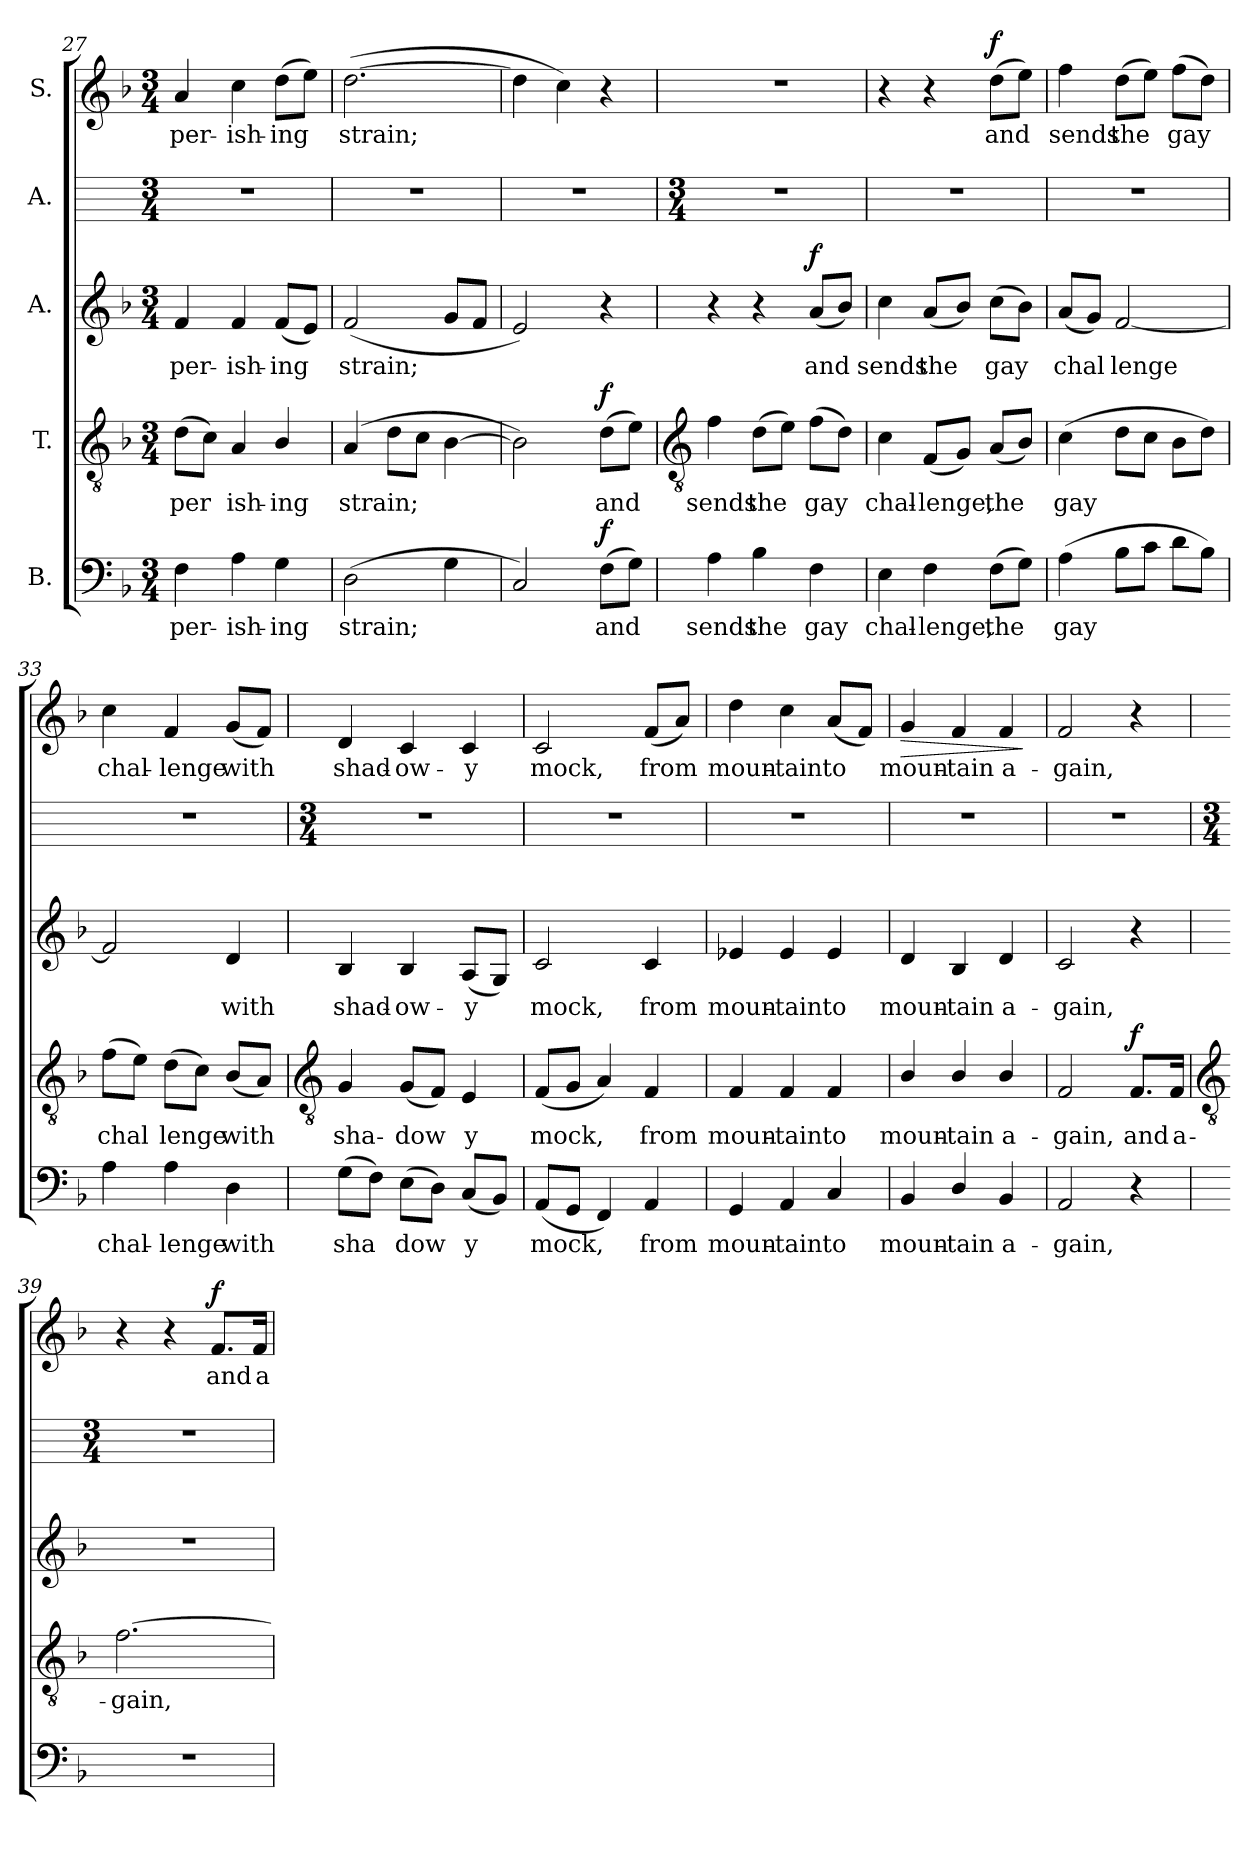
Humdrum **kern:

**kern	**text	**dynam	**kern	**text	**dynam	**kern	**text	**dynam	**kern	**kern	**text	**dynam
*part5	*part5	*part5	*part4	*part4	*part4	*part3	*part3	*part3	*part2	*part1	*part1	*part1
*staff5	*staff5	*staff5	*staff4	*staff4	*staff4	*staff3	*staff3	*staff3	*staff2	*staff1	*staff1	*staff1
*I"B.	*	*	*I"T.	*	*	*I"A.	*	*	*I"A.	*I"S.	*	*
*clefF4	*	*	*clefGv2	*	*	*clefG2	*	*	*	*clefG2	*	*
*k[b-]	*	*	*k[b-]	*	*	*k[b-]	*	*	*	*k[b-]	*	*
*F:	*	*	*F:	*	*	*F:	*	*	*	*F:	*	*
*M3/4	*	*	*M3/4	*	*	*M3/4	*	*	*M3/4	*M3/4	*	*
=27	=27	=27	=27	=27	=27	=27	=27	=27	=27	=27	=27	=27
!	!LO:LY:b	!	!	!LO:LY:b	!	!	!LO:LY:b	!	!	!	!LO:LY:b	!
4F	per-	.	(>8dL	per	.	4f	per-	.	2.r	4a	per-	.
.	.	.	8cJ)	.	.	.	.	.	.	.	.	.
!	!LO:LY:b	!	!	!LO:LY:b	!	!	!LO:LY:b	!	!	!	!LO:LY:b	!
4A	-ish-	.	4A	ish-	.	4f	-ish-	.	.	4cc	-ish-	.
!	!LO:LY:b	!	!	!LO:LY:b	!	!	!LO:LY:b	!	!	!	!LO:LY:b	!
4G	-ing	.	4B-/	-ing	.	(<8fL	-ing	.	.	(>8ddL	-ing	.
.	.	.	.	.	.	8eJ)	.	.	.	8eeJ)	.	.
=28	=28	=28	=28	=28	=28	=28	=28	=28	=28	=28	=28	=28
!	!LO:LY:b	!	!	!LO:LY:b	!	!	!LO:LY:b	!	!	!	!LO:LY:b	!
(<2D	strain;	.	(>4A	strain;	.	(<2f	strain;	.	2.r	(>[2.dd	strain;	.
.	.	.	8dL	.	.	.	.	.	.	.	.	.
.	.	.	8cJ	.	.	.	.	.	.	.	.	.
4G	.	.	[4B-	.	.	8gL	.	.	.	.	.	.
.	.	.	.	.	.	8fJ	.	.	.	.	.	.
=29	=29	=29	=29	=29	=29	=29	=29	=29	=29	=29	=29	=29
2C)	.	.	2B-])	.	.	2e)	.	.	2.r	4dd]	.	.
.	.	.	.	.	.	.	.	.	.	4cc)	.	.
!	!LO:LY:b	!LO:DY:a	!	!LO:LY:b	!LO:DY:a	!	!	!	!	!	!	!
(>8FL	and	f	(>8dL	and	f	4r	.	.	.	4r	.	.
8GJ)	.	.	8eJ)	.	.	.	.	.	.	.	.	.
!!LO:LB:g=z
=30	=30	=30	=30	=30	=30	=30	=30	=30	=30	=30	=30	=30
*	*	*	*clefGv2	*	*	*	*	*	*	*	*	*
*	*	*	*	*	*	*	*	*	*M3/4	*	*	*
!	!LO:LY:b	!	!	!LO:LY:b	!	!	!	!	!	!LO:N:vis=1	!	!
4A	sends	.	4f	sends	.	4r	.	.	2.r	2.r	.	.
!	!LO:LY:b	!	!	!LO:LY:b	!	!	!	!	!	!	!	!
4B-	the	.	(>8dL	the	.	4r	.	.	.	.	.	.
.	.	.	8eJ)	.	.	.	.	.	.	.	.	.
!	!LO:LY:b	!	!	!LO:LY:b	!	!	!LO:LY:b	!LO:DY:a	!	!	!	!
4F	gay	.	(>8fL	gay	.	(<8aL	and	f	.	.	.	.
.	.	.	8dJ)	.	.	8b-J)	.	.	.	.	.	.
=31	=31	=31	=31	=31	=31	=31	=31	=31	=31	=31	=31	=31
!	!LO:LY:b	!	!	!LO:LY:b	!	!	!LO:LY:b	!	!	!	!	!
4E	chal-	.	4c	chal-	.	4cc	sends	.	2.r	4r	.	.
!	!LO:LY:b	!	!	!LO:LY:b	!	!	!LO:LY:b	!	!	!	!	!
4F	-lenge,	.	(<8FL	-lenge,	.	(<8aL	the	.	.	4r	.	.
.	.	.	8GJ)	.	.	8b-J)	.	.	.	.	.	.
!	!LO:LY:b	!	!	!LO:LY:b	!	!	!LO:LY:b	!	!	!	!LO:LY:b	!LO:DY:a
(>8FL	the	.	(<8AL	the	.	(>8ccL	gay	.	.	(>8ddL	and	f
8GJ)	.	.	8B-J)	.	.	8b-J)	.	.	.	8eeJ)	.	.
=32	=32	=32	=32	=32	=32	=32	=32	=32	=32	=32	=32	=32
!	!LO:LY:b	!	!	!LO:LY:b	!	!	!LO:LY:b	!	!	!	!LO:LY:b	!
(>4A	gay	.	(>4c	gay	.	(<8aL	chal	.	2.r	4ff	sends	.
.	.	.	.	.	.	8gJ)	.	.	.	.	.	.
!	!	!	!	!	!	!	!LO:LY:b	!	!	!	!LO:LY:b	!
8B-L	.	.	8dL	.	.	[2f	lenge	.	.	(>8ddL	the	.
8cJ	.	.	8cJ	.	.	.	.	.	.	8eeJ)	.	.
!	!	!	!	!	!	!	!	!	!	!	!LO:LY:b	!
8dL	.	.	8B-L	.	.	.	.	.	.	(>8ffL	gay	.
8B-J)	.	.	8dJ)	.	.	.	.	.	.	8ddJ)	.	.
=33	=33	=33	=33	=33	=33	=33	=33	=33	=33	=33	=33	=33
!	!LO:LY:b	!	!	!LO:LY:b	!	!	!	!	!	!	!LO:LY:b	!
4A	chal-	.	(>8fL	chal	.	2f]	.	.	2.r	4cc	chal-	.
.	.	.	8eJ)	.	.	.	.	.	.	.	.	.
!	!LO:LY:b	!	!	!LO:LY:b	!	!	!	!	!	!	!LO:LY:b	!
4A	-lenge	.	(>8dL	lenge	.	.	.	.	.	4f	-lenge	.
.	.	.	8cJ)	.	.	.	.	.	.	.	.	.
!	!LO:LY:b	!	!	!LO:LY:b	!	!	!LO:LY:b	!	!	!	!LO:LY:b	!
4D	with	.	(<8B-L	with	.	4d	with	.	.	(<8gL	with	.
.	.	.	8AJ)	.	.	.	.	.	.	8fJ)	.	.
!!LO:LB:g=z
=34	=34	=34	=34	=34	=34	=34	=34	=34	=34	=34	=34	=34
*	*	*	*clefGv2	*	*	*	*	*	*	*	*	*
*	*	*	*	*	*	*	*	*	*M3/4	*	*	*
!	!LO:LY:b	!	!	!LO:LY:b	!	!	!LO:LY:b	!	!	!	!LO:LY:b	!
(>8GL	sha	.	4G	sha-	.	4B-	shad-	.	2.r	4d	shad-	.
8FJ)	.	.	.	.	.	.	.	.	.	.	.	.
!	!LO:LY:b	!	!	!LO:LY:b	!	!	!LO:LY:b	!	!	!	!LO:LY:b	!
(>8EL	dow	.	(<8GL	-dow	.	4B-	-ow-	.	.	4c	-ow-	.
8DJ)	.	.	8FJ)	.	.	.	.	.	.	.	.	.
!	!LO:LY:b	!	!	!LO:LY:b	!	!	!LO:LY:b	!	!	!	!LO:LY:b	!
(<8CL	y	.	4E	y	.	(<8AL	-y	.	.	4c	-y	.
8BB-J)	.	.	.	.	.	8GJ)	.	.	.	.	.	.
=35	=35	=35	=35	=35	=35	=35	=35	=35	=35	=35	=35	=35
!	!LO:LY:b	!	!	!LO:LY:b	!	!	!LO:LY:b	!	!	!	!LO:LY:b	!
(<8AAL	mock,	.	(<8FL	mock,	.	2c	mock,	.	2.r	2c	mock,	.
8GGJ	.	.	8GJ	.	.	.	.	.	.	.	.	.
4FF)	.	.	4A)	.	.	.	.	.	.	.	.	.
!	!LO:LY:b	!	!	!LO:LY:b	!	!	!LO:LY:b	!	!	!	!LO:LY:b	!
4AA	from	.	4F	from	.	4c	from	.	.	(<8fL	from	.
.	.	.	.	.	.	.	.	.	.	8aJ)	.	.
=36	=36	=36	=36	=36	=36	=36	=36	=36	=36	=36	=36	=36
!	!LO:LY:b	!	!	!LO:LY:b	!	!	!LO:LY:b	!	!	!	!LO:LY:b	!
4GG	moun-	.	4F	moun-	.	4e-X	moun-	.	2.r	4dd	moun-	.
!	!LO:LY:b	!	!	!LO:LY:b	!	!	!LO:LY:b	!	!	!	!LO:LY:b	!
4AA	-tain	.	4F	-tain	.	4e-	-tain	.	.	4cc	-tain	.
!	!LO:LY:b	!	!	!LO:LY:b	!	!	!LO:LY:b	!	!	!	!LO:LY:b	!
4C	to	.	4F	to	.	4e-	to	.	.	(<8aL	to	.
.	.	.	.	.	.	.	.	.	.	8fJ)	.	.
=37	=37	=37	=37	=37	=37	=37	=37	=37	=37	=37	=37	=37
!	!LO:LY:b	!	!	!LO:LY:b	!	!	!LO:LY:b	!	!	!	!LO:LY:b	!LO:HP:b
4BB-	moun-	.	4B-/	moun-	.	4d	moun-	.	2.r	4g	moun-	>
!	!LO:LY:b	!	!	!LO:LY:b	!	!	!LO:LY:b	!	!	!	!LO:LY:b	!
4D/	-tain	.	4B-/	-tain	.	4B-	-tain	.	.	4f	-tain	.
!	!LO:LY:b	!	!	!LO:LY:b	!	!	!LO:LY:b	!	!	!	!LO:LY:b	!
4BB-	a-	.	4B-/	a-	.	4d	a-	.	.	4f	a-	.
.	.	.	.	.	.	.	.	.	.	.	.	]
=38	=38	=38	=38	=38	=38	=38	=38	=38	=38	=38	=38	=38
!	!LO:LY:b	!	!	!LO:LY:b	!	!	!LO:LY:b	!	!	!	!LO:LY:b	!
2AA	-gain,	.	2F	-gain,	.	2c	-gain,	.	2.r	2f	-gain,	.
!	!	!	!	!LO:LY:b	!LO:DY:a	!	!	!	!	!	!	!
4r	.	.	8.FL	and	f	4r	.	.	.	4r	.	.
!	!	!	!	!LO:LY:b	!	!	!	!	!	!	!	!
.	.	.	16FJ	a-	.	.	.	.	.	.	.	.
!!LO:LB:g=z
=39	=39	=39	=39	=39	=39	=39	=39	=39	=39	=39	=39	=39
*	*	*	*clefGv2	*	*	*	*	*	*	*	*	*
*	*	*	*	*	*	*	*	*	*M3/4	*	*	*
!LO:N:vis=1	!	!	!	!LO:LY:b	!	!LO:N:vis=1	!	!	!	!	!	!
2.r	.	.	[2.f	-gain,	.	2.r	.	.	2.r	4r	.	.
.	.	.	.	.	.	.	.	.	.	4r	.	.
!	!	!	!	!	!	!	!	!	!	!	!LO:LY:b	!LO:DY:a
.	.	.	.	.	.	.	.	.	.	8.fL	and	f
!	!	!	!	!	!	!	!	!	!	!	!LO:LY:b	!
.	.	.	.	.	.	.	.	.	.	16fJ	a-	.
=	=	=	=	=	=	=	=	=	=	=	=	=
*-	*-	*-	*-	*-	*-	*-	*-	*-	*-	*-	*-	*-
